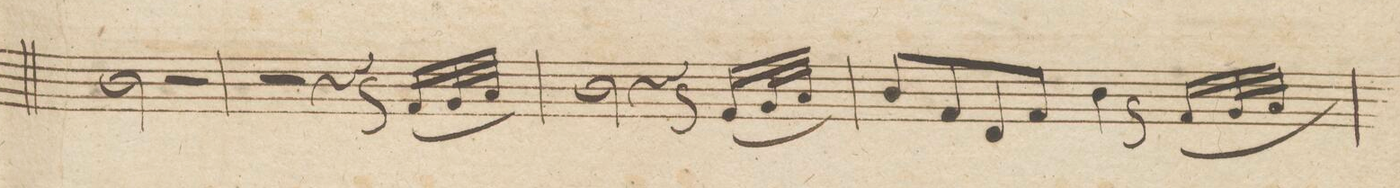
**kern	**dynam
*I"Viole.	*
*clefC3	*
*k[]	*
*met(c|)	*
*M2/2	*
2c\	.
2r	.
=220	=220
2r	.
4r	.
8r	.
(16G/LL	.
32A/L	.
32B/JJJ)	.
=221	=221
2c\	.
4r	.
8r	.
(16G/LL	.
32A/L	.
32B/JJJ)	.
=222	=222
8c\L	.
8G/	.
8E/	.
8G/J	.
4c\	.
8r	.
(<16G/LL	.
32A/L	.
32B/JJJ	.
=223	=223
*-	*-
